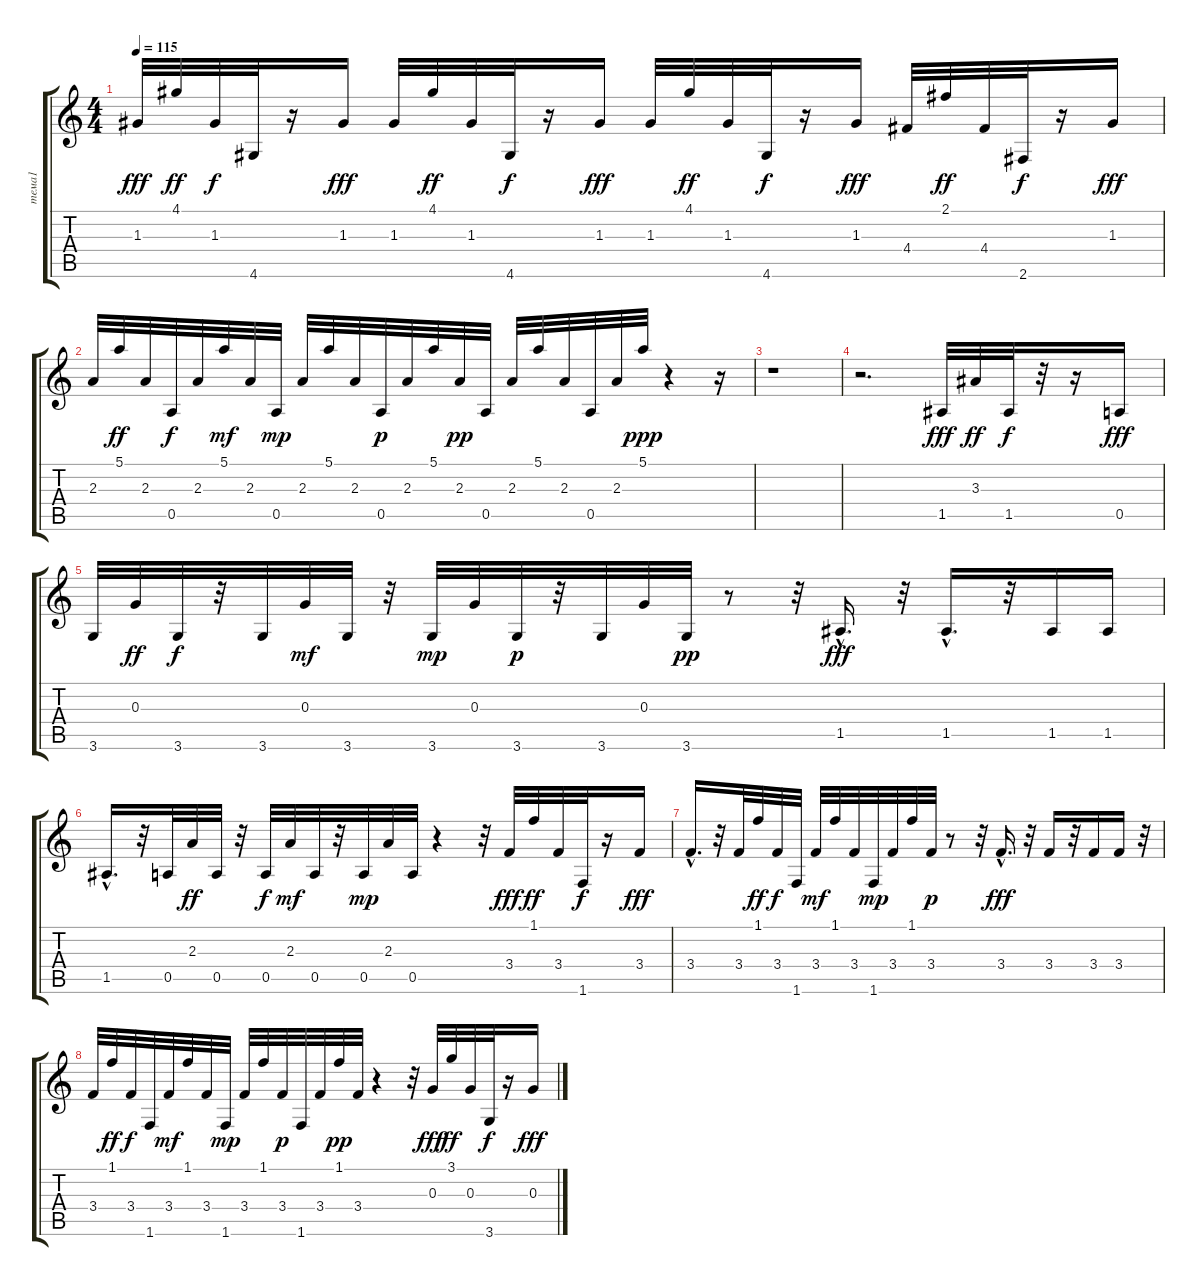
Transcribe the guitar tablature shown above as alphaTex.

\track ("тема1" "тема1") {instrument overdrivenguitar}
\staff {score tabs}
\tuning (E4 B3 G3 D3 A2 E2) {hide}
\ts (4 4)
\tempo 115
\clef g2
\ks c
1.3.32{dy fff} 4.1.32{dy ff} 1.3.32{dy f} 4.6.32 r.16 1.3.16{dy fff} 1.3.32 4.1.32{dy ff} 1.3.32 4.6.32{dy f} r.16 1.3.16{dy fff} 1.3.32 4.1.32{dy ff} 1.3.32 4.6.32{dy f} r.16 1.3.16{dy fff} 4.4.32 2.1.32{dy ff} 4.4.32 2.6.32{dy f} r.16 1.3.16{dy fff} |
2.3.32 5.1.32{dy ff} 2.3.32 0.5.32{dy f} 2.3.32 5.1.32{dy mf} 2.3.32 0.5.32{dy mp} 2.3.32 5.1.32 2.3.32 0.5.32{dy p} 2.3.32 5.1.32 2.3.32{dy pp} 0.5.32 2.3.32 5.1.32 2.3.32 0.5.32 2.3.32 5.1.32{dy ppp} r.4 r.16 |
r.1 |
r.2{d} 1.5.32{dy fff} 3.3.32{dy ff} 1.5.32{dy f} r.32 r.16 0.5.16{dy fff} |
3.6.32 0.3.32{dy ff} 3.6.32{dy f} r.32 3.6.32 0.3.32{dy mf} 3.6.32 r.32 3.6.32{dy mp} 0.3.32 3.6.32{dy p} r.32 3.6.32 0.3.32 3.6.32{dy pp} r.8 r.32 1.5{hac}.16{d dy fff} r.32 1.5{hac}.16{d} r.32 1.5.16 1.5.16 |
1.5{hac}.16{d} r.32 0.5.32 2.3.32{dy ff} 0.5.32 r.32 0.5.32{dy f} 2.3.32{dy mf} 0.5.32 r.32 0.5.32{dy mp} 2.3.32 0.5.32 r.4 r.32 3.4.32{dy fff} 1.1.32{dy ff} 3.4.32 1.6.32{dy f} r.16 3.4.16{dy fff} |
3.4{hac}.16{d} r.32 3.4.32 1.1.32{dy ff} 3.4.32{dy f} 1.6.32 3.4.32{dy mf} 1.1.32 3.4.32 1.6.32{dy mp} 3.4.32 1.1.32 3.4.32{dy p} r.8 r.32 3.4{hac}.16{d dy fff} r.32 3.4.16 r.32 3.4.16 3.4.16 r.32 |
3.4.32 1.1.32{dy ff} 3.4.32{dy f} 1.6.32 3.4.32{dy mf} 1.1.32 3.4.32 1.6.32{dy mp} 3.4.32 1.1.32 3.4.32{dy p} 1.6.32 3.4.32 1.1.32{dy pp} 3.4.32 r.4 r.32 0.3.32{dy fff} 3.1.32{dy ff} 0.3.32 3.6.32{dy f} r.16 0.3.16{dy fff}
